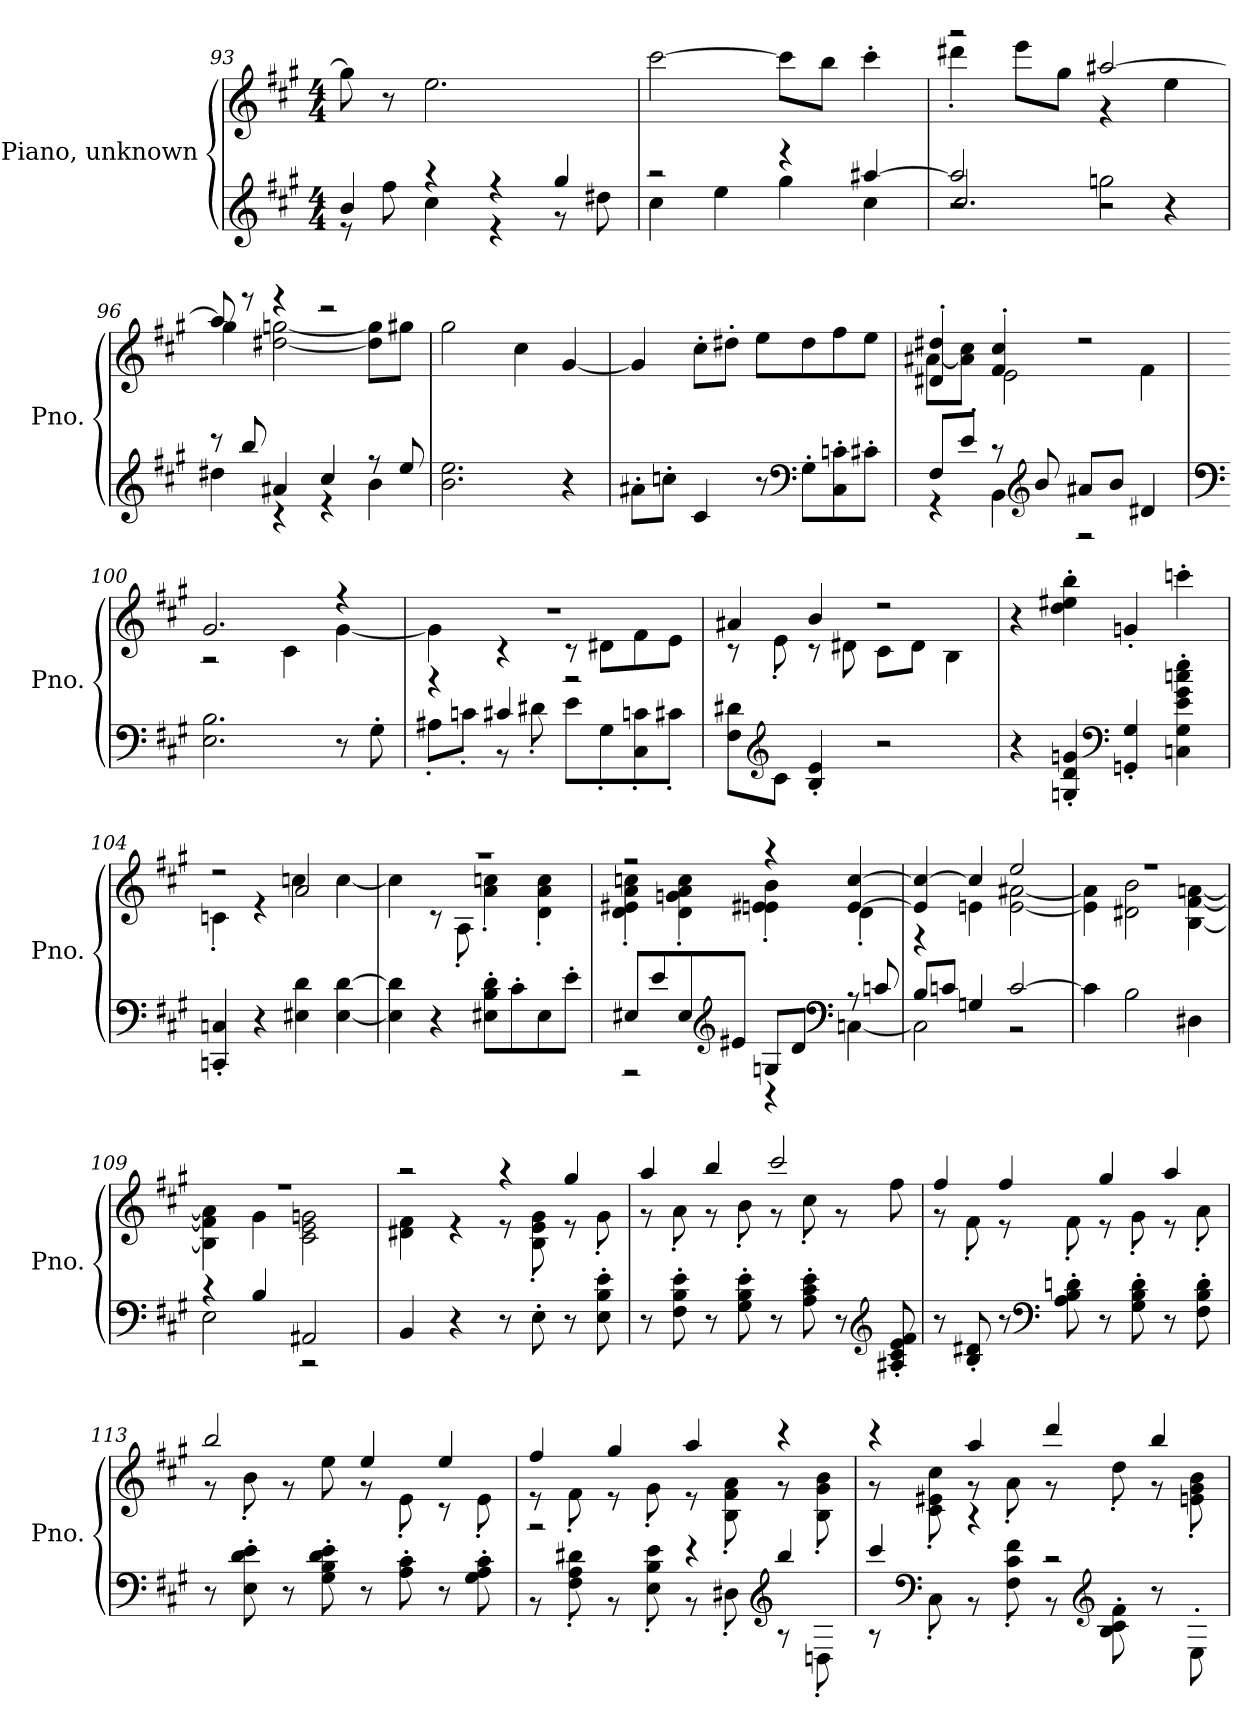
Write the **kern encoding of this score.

**kern	**kern
*part1	*part1
*staff2	*staff1
*I"Piano, unknown	*
*I'Pno.	*
*clefG2	*clefG2
*k[f#c#g#]	*k[f#c#g#]
*M4/4	*M4/4
=93	=93
*^	*
4b/	8r	8gg#\]
.	8ff#\	8r
4r	4cc#\	2.ee\
4r	4r	.
4gg#/	8r	.
.	8dd#X\	.
!!LO:LB:g=z
=94	=94	=94
2r	4cc#\	[2ccc#\
.	4ee\	.
4r	4gg#\	8ccc#\L]
.	.	8bb\J
[4aa#X/	4cc#\	4ccc#'\
=95	=95	=95
*	*^	*^
2aa#/]	2r	2.cc#/	2r	4ddd#X'\
.	.	.	.	8eee\L
.	.	.	.	8gg#\J
2r	2ggn\	.	[2aa#X/	4r
.	.	4r	.	4ee\
*	*v	*v	*	*
=96	=96	=96	=96
8r	4dd#X\	8aa#/]	4gg#\
8bb/	.	8r	.
4a#X/	4r	4r	[2dd#X\ [2ggn\
4cc#/	4r	2r	.
8r	4b\	.	8dd#\] 8gg\]L
8ee/	.	.	8gg#X\J
*v	*v	*	*
*	*v	*v
=97	=97
2.b\ 2.ee\	2gg#\
.	4cc#\
4r	[4g#/
=98	=98
8a#X'\L	4g#/]
8ccn'\J	.
4c#/	8cc#'\L
.	8dd#X'\J
8r	8ee\L
*clefF4	*
8G#'\L	8dd#\
8C#\' 8cn\'	8ff#\
8c#X'\J	8ee\J
!!LO:LB:g=z
=99	=99
*^	*^
8F#/L	4r	4d#X/' 4dd#X/'	[8a#X\L
8e'/J	.	.	8a#\] 8cc#\J
8r	4BB\	4f#/' 4cc#/'	2e\
*clefG2	*	*	*
8b/	.	.	.
8a#X/L	2r	2r	.
8b/J	.	.	.
4d#X/	.	.	4f#\
*v	*v	*	*
=100	=100	=100
*clefF4	*	*
2.E\ 2.B\	2.g#/	2r
.	.	4c#\
8r	4r	[4g#\
8G#'\	.	.
=101	=101	=101
*^	*	*
4r	8A#X'\L	1r	4g#\]
.	8cn'\J	.	.
4c#X/	8r	.	4r
.	8d#X'\	.	.
2r	8e\L	.	8r
.	8G#'\	.	8d#X\L
.	8C#\' 8cn\'	.	8f#\
.	8c#X'\J	.	8e\J
*v	*v	*	*
!!LO:PB:g=z	!!
=102	=102	=102
8F#\ 8d#X\L	4a#X/	8r
*clefG2	*	*
8c#\J	.	8e'\
4B/' 4e/'	4b/	8r
.	.	8d#X\
2r	2r	8c#\L
.	.	8d#\J
.	.	4B\
*	*v	*v
=103	=103
4r	4r
4Gn/' 4d/' 4gn/'	4dd\' 4ee#X\' 4bb\'
*clefF4	*
4GGn/' 4G/'	4gn'/
4Cn\' 4G\' 4e\' 4g\' 4ccn\' 4ee\'	4cccn'\
=104	=104
*	*^
4CCn/' 4Cn/'	2r	4cn'\
4r	.	4r
4E#X\ 4d\	2a/	4ccn\
[4E#\ [4d\	.	[4cc\
=105	=105	=105
4E#\] 4d\]	1r	4cc\]
4r	.	8r
.	.	8A'\
8E#X\' 8B\' 8d\'L	.	4a\' 4ccn\'
8c#'\	.	.
8E#\	.	4d\' 4a\' 4cc\'
8e'\J	.	.
!!LO:LB:g=z	!!
=106	=106	=106
*^	*	*
8E#X/L	2r	2r	4d\' 4e#X\' 4a\' 4ccn\'
8e/	.	.	.
8E#/	.	.	4d\' 4gn\' 4a\' 4cc\'
*clefG2	*	*	*
8e#X/J	.	.	.
8Gn/L	4r	4r	4en\' 4e#X\' 4b\'
8d/J	.	.	.
*clefF4	*	*	*
8r	[4Cn\	[4e#/ [4cc/	4d'\
8cn/	.	.	.
=107	=107	=107	=107
8B/L	2C\]	4e#/] 4cc/_	4r
8cn/J	.	.	.
4Gn/	.	4cc/]	4en\
[2c/	2r	2ee/	[2e\ [2a#X\
*v	*v	*	*
=108	=108	=108
4c\]	1r	4e\] 4a#\]
2B\	.	2d#X\ 2b\
4D#X\	.	[4B\ [4f#\ [4an\
=109	=109	=109
*^	*	*
4r	2E\	1r	4B\] 4f#\] 4a\]
4B/	.	.	4g#\
2AA#X/	2r	.	2c#\ 2e\ 2gn\
*v	*v	*	*
=110	=110	=110
4BB/	2r	4d#X\ 4f#\
4r	.	4r
8r	4r	8r
8E'\	.	8B\' 8e\' 8g#\'
8r	4gg#/	8r
8E\' 8B\' 8e\'	.	8g#'\
!!LO:LB:g=z	!!
=111	=111	=111
8r	4aa/	8r
8F#\' 8B\' 8e\'	.	8a'\
8r	4bb/	8r
8G#\' 8B\' 8e\'	.	8b'\
8r	2ccc#/	8r
8A\' 8c#\' 8e\'	.	8cc#'\
8r	.	8r
*clefG2	*	*
8A#X/' 8c#/' 8e/' 8f#/'	.	8ff#\
=112	=112	=112
8r	4ff#/	8r
8B/' 8d#X/'	.	8f#'\
8r	4ff#/	8r
*clefF4	*	*
8A\' 8B\' 8dn\'	.	8f#'\
8r	4gg#/	8r
8G#\' 8B\' 8d\'	.	8g#'\
8r	4aa/	8r
8F#\' 8B\' 8d\'	.	8a'\
=113	=113	=113
8r	2bb/	8r
8E\' 8d\' 8e\'	.	8b'\
8r	.	8r
8G#\' 8B\' 8d\' 8e\'	.	8ee\
8r	4ee/	8r
8A\' 8c#\'	.	8e'\
8r	4ee/	8r
8G#\' 8A\' 8c#\'	.	8e'\
!!LO:LB:g=z	!!
=114	=114	=114
*^	*	*
2r	8r	4ff#/	8r
.	8F#\' 8A\' 8d#X\'	.	8f#'\
.	8r	4gg#/	8r
.	8E\' 8B\' 8e\'	.	8g#'\
4r	8r	4aa/	8r
.	8D#X'\	.	8B\' 8f#\' 8a\'
*clefG2	*	*	*
4bb/	8r	4r	8r
.	8Dn'\	.	8B\' 8g#\' 8b\'
=115	=115	=115	=115
4ccc#/	8r	4r	8r
*clefF4	*	*	*
.	8C#'\	.	8c#\' 8e#X\' 8cc#\'
4r	8r	4aa/	8r
.	8F#\' 8c#\' 8f#\'	.	8a'\
2r	8r	4ddd/	8r
*clefG2	*	*	*
.	8B\' 8c#\' 8f#\'	.	8dd'\
.	8r	4bb/	8r
.	8E'\	.	8en\' 8g#\' 8b\'
*v	*v	*	*
*	*v	*v
=	=
*-	*-
